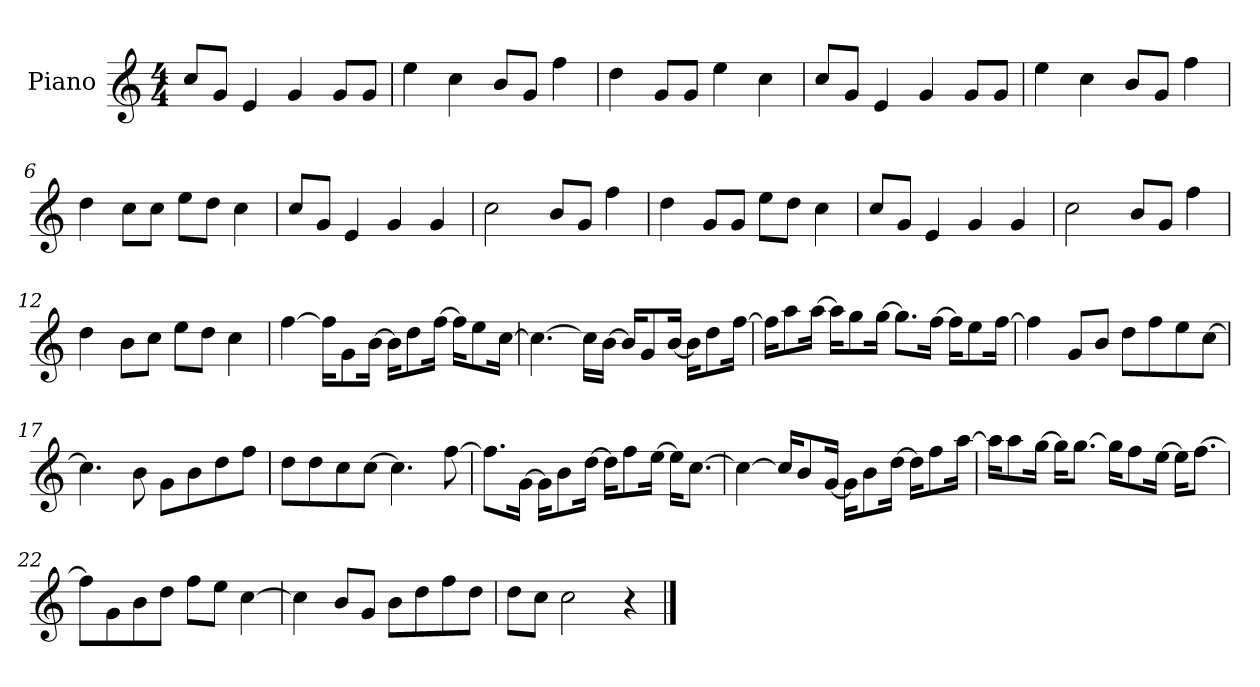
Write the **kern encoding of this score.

**kern
*part1
*staff1
*I"Piano
*I'P-no
*clefG2
*k[]
*M4/4
*MM90
=1
8cc/L
8g/J
4e/
4g/
8g/L
8g/J
=2
4ee\
4cc\
8b/L
8g/J
4ff\
=3
4dd\
8g/L
8g/J
4ee\
4cc\
=4
8cc/L
8g/J
4e/
4g/
8g/L
8g/J
=5
4ee\
4cc\
8b/L
8g/J
4ff\
=6
4dd\
8cc\L
8cc\J
8ee\L
8dd\J
4cc\
=7
8cc/L
8g/J
4e/
4g/
4g/
!!LO:LB:g=z
=8
2cc\
8b/L
8g/J
4ff\
=9
4dd\
8g/L
8g/J
8ee\L
8dd\J
4cc\
=10
8cc/L
8g/J
4e/
4g/
4g/
=11
2cc\
8b/L
8g/J
4ff\
=12
4dd\
8b\L
8cc\J
8ee\L
8dd\J
4cc\
=13
[4ff\
16ff\KL]
8g\
[16b\Jk
16b\KL]
8dd\
[16ff\Jk
16ff\KL]
8ee\
[16cc\Jk
!!LO:LB:g=z
=14
4.cc\_
16cc\LL]
[16b\JJ
16b/KL]
8g/
[16b/Jk
16b\KL]
8dd\
[16ff\Jk
=15
16ff\KL]
8aa\
[16aa\Jk
16aa\KL]
8gg\
[16gg\Jk
8.gg\L]
[16ff\Jk
16ff\KL]
8ee\
[16ff\Jk
=16
4ff\]
8g/L
8b/J
8dd\L
8ff\
8ee\
[8cc\J
=17
4.cc\]
8b\
8g\L
8b\
8dd\
8ff\J
=18
8dd\L
8dd\
8cc\
[8cc\J
4.cc\]
[8ff\
!!LO:LB:g=z
=19
8.ff\L]
[16g\Jk
16g\KL]
8b\
[16dd\Jk
16dd\KL]
8ff\
[16ee\Jk
16ee\KL]
[8.cc\J
=20
4cc\_
16cc/KL]
8b/
[16g/Jk
16g\KL]
8b\
[16dd\Jk
16dd\KL]
8ff\
[16aa\Jk
=21
16aa\KL]
8aa\
[16gg\Jk
16gg\KL]
[8.gg\J
16gg\KL]
8ff\
[16ee\Jk
16ee\KL]
[8.ff\J
=22
8ff\L]
8g\
8b\
8dd\J
8ff\L
8ee\J
[4cc\
!!LO:LB:g=z
=23
4cc\]
8b/L
8g/J
8b\L
8dd\
8ff\
8dd\J
=24
8dd\L
8cc\J
2cc\
4r
==
*-
